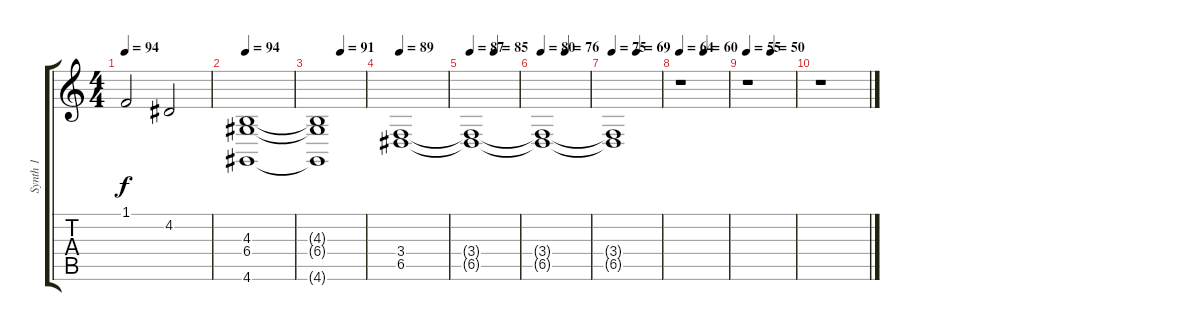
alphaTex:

\track ("Synth 1" "Synth 1") {instrument stringensemble2}
\staff {score tabs}
\tuning (E4 B3 G3 D3 A2 E2) {hide}
\ts (4 4)
\tempo 94
\clef g2
\ks c
1.1.2{dy f volume 11} 4.2.2{volume 11} |
\tempo 94
(4.3 6.4 4.6).1{volume 9} |
\tempo (91 0.5)
(4.3{t} 6.4{t} 4.6{t}).1 |
\tempo 89
(3.4 6.5).1{volume 6} |
\tempo 87
\tempo (85 0.5)
(3.4{t} 6.5{t}).1 |
\tempo 80
\tempo (76 0.5)
(3.4{t} 6.5{t}).1 |
\tempo 75
\tempo (69 0.5)
(3.4{t} 6.5{t}).1 |
\tempo 64
\tempo (60 0.5)
r.1 |
\tempo 55
\tempo (50 0.5)
r.1 |
r.1
